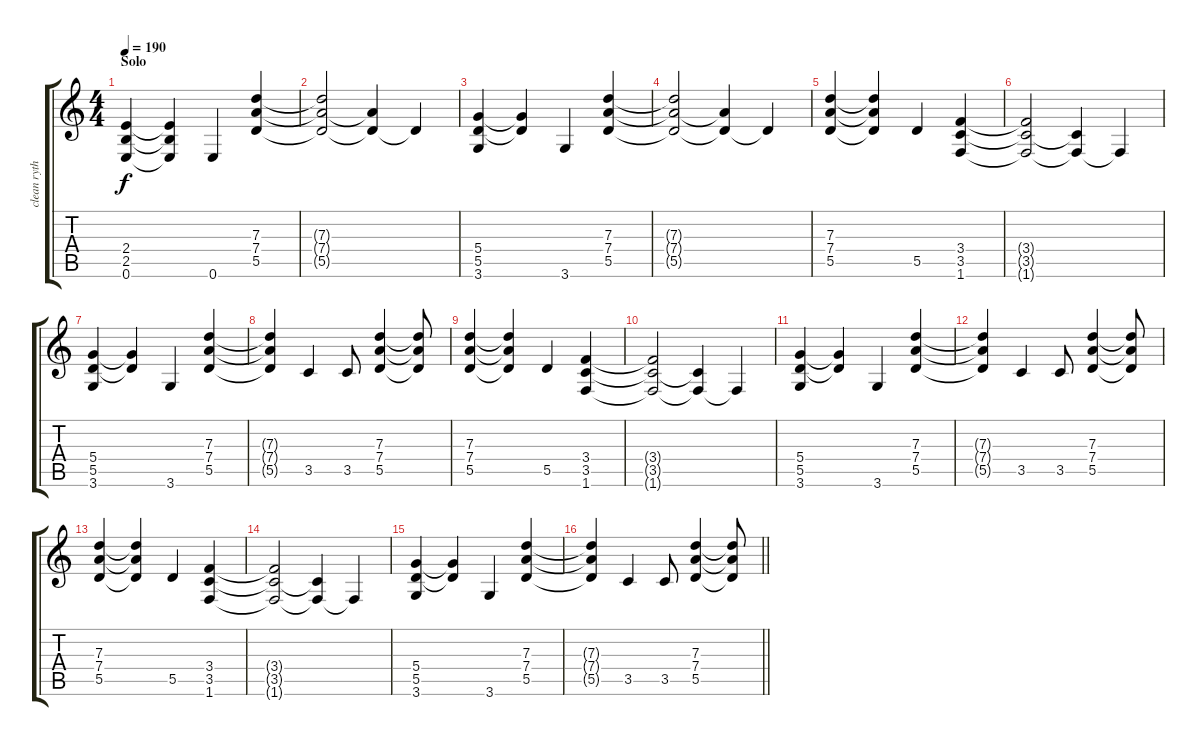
\track ("clean rythm 2" "clean ryth") {instrument electricguitarclean}
\staff {score tabs}
\tuning (E4 B3 G3 D3 A2 E2) {hide}
\ts (4 4)
\section ("" "Solo")
\tempo 190
\clef g2
\ks c
(2.4 2.5 0.6).4{dy f} (2.4{t} 2.5{t} 0.6{t}).4 0.6.4 (7.3 7.4 5.5).4 |
(7.3{t} 7.4{t} 5.5{t}).2 (7.4{t} 5.5{t}).4 5.5{t}.4 |
(5.4 5.5 3.6).4 (5.4{t} 5.5{t}).4 3.6.4 (7.3 7.4 5.5).4 |
(7.3{t} 7.4{t} 5.5{t}).2 (7.4{t} 5.5{t}).4 5.5{t}.4 |
(7.3 7.4 5.5).4 (7.3{t} 7.4{t} 5.5{t}).4 5.5.4 (3.4 3.5 1.6).4 |
(3.4{t} 3.5{t} 1.6{t}).2 (3.5{t} 1.6{t}).4 1.6{t}.4 |
(5.4 5.5 3.6).4 (5.4{t} 5.5{t}).4 3.6.4 (7.3 7.4 5.5).4 |
(7.3{t} 7.4{t} 5.5{t}).4 3.5.4 3.5.8 (7.3 7.4 5.5).4 (7.3{t} 7.4{t} 5.5{t}).8 |
(7.3 7.4 5.5).4 (7.3{t} 7.4{t} 5.5{t}).4 5.5.4 (3.4 3.5 1.6).4 |
(3.4{t} 3.5{t} 1.6{t}).2 (3.5{t} 1.6{t}).4 1.6{t}.4 |
(5.4 5.5 3.6).4 (5.4{t} 5.5{t}).4 3.6.4 (7.3 7.4 5.5).4 |
(7.3{t} 7.4{t} 5.5{t}).4 3.5.4 3.5.8 (7.3 7.4 5.5).4 (7.3{t} 7.4{t} 5.5{t}).8 |
(7.3 7.4 5.5).4 (7.3{t} 7.4{t} 5.5{t}).4 5.5.4 (3.4 3.5 1.6).4 |
(3.4{t} 3.5{t} 1.6{t}).2 (3.5{t} 1.6{t}).4 1.6{t}.4 |
(5.4 5.5 3.6).4 (5.4{t} 5.5{t}).4 3.6.4 (7.3 7.4 5.5).4 |
\barLineRight lightlight
(7.3{t} 7.4{t} 5.5{t}).4 3.5.4 3.5.8 (7.3 7.4 5.5).4 (7.3{t} 7.4{t} 5.5{t}).8
